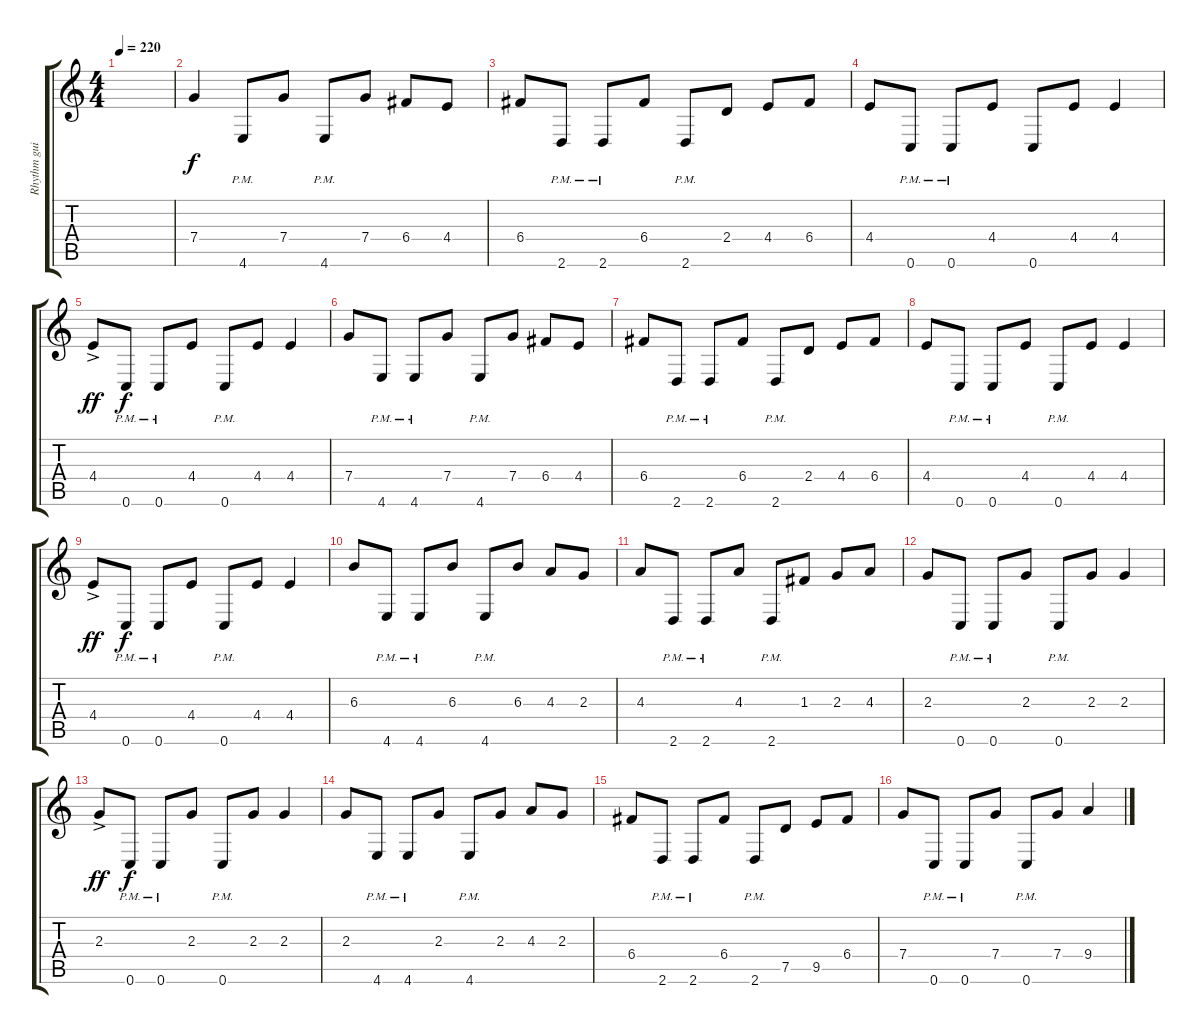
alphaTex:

\track ("Rhythm guitar" "Rhythm gui") {instrument distortionguitar}
\staff {score tabs}
\tuning (D4 A3 F3 C3 G2 C2) {hide}
\ts (4 4)
\tempo 220
\clef g2
\ks c
|
7.4.4 4.6{pm}.8 7.4.8 4.6{pm}.8 7.4.8 6.4.8 4.4.8 |
6.4.8 2.6{pm}.8 2.6{pm}.8 6.4.8 2.6{pm}.8 2.4.8 4.4.8 6.4.8 |
4.4.8 0.6{pm}.8 0.6{pm}.8 4.4.8 0.6.8 4.4.8 4.4.4 |
4.4{ac}.8{dy ff} 0.6{pm}.8{dy f} 0.6{pm}.8 4.4.8 0.6{pm}.8 4.4.8 4.4.4 |
7.4.8 4.6{pm}.8 4.6{pm}.8 7.4.8 4.6{pm}.8 7.4.8 6.4.8 4.4.8 |
6.4.8 2.6{pm}.8 2.6{pm}.8 6.4.8 2.6{pm}.8 2.4.8 4.4.8 6.4.8 |
4.4.8 0.6{pm}.8 0.6{pm}.8 4.4.8 0.6{pm}.8 4.4.8 4.4.4 |
4.4{ac}.8{dy ff} 0.6{pm}.8{dy f} 0.6{pm}.8 4.4.8 0.6{pm}.8 4.4.8 4.4.4 |
6.3.8 4.6{pm}.8 4.6{pm}.8 6.3.8 4.6{pm}.8 6.3.8 4.3.8 2.3.8 |
4.3.8 2.6{pm}.8 2.6{pm}.8 4.3.8 2.6{pm}.8 1.3.8 2.3.8 4.3.8 |
2.3.8 0.6{pm}.8 0.6{pm}.8 2.3.8 0.6{pm}.8 2.3.8 2.3.4 |
2.3{ac}.8{dy ff} 0.6{pm}.8{dy f} 0.6{pm}.8 2.3.8 0.6{pm}.8 2.3.8 2.3.4 |
2.3.8 4.6{pm}.8 4.6{pm}.8 2.3.8 4.6{pm}.8 2.3.8 4.3.8 2.3.8 |
6.4.8 2.6{pm}.8 2.6{pm}.8 6.4.8 2.6{pm}.8 7.5.8 9.5.8 6.4.8 |
7.4.8 0.6{pm}.8 0.6{pm}.8 7.4.8 0.6{pm}.8 7.4.8 9.4.4
